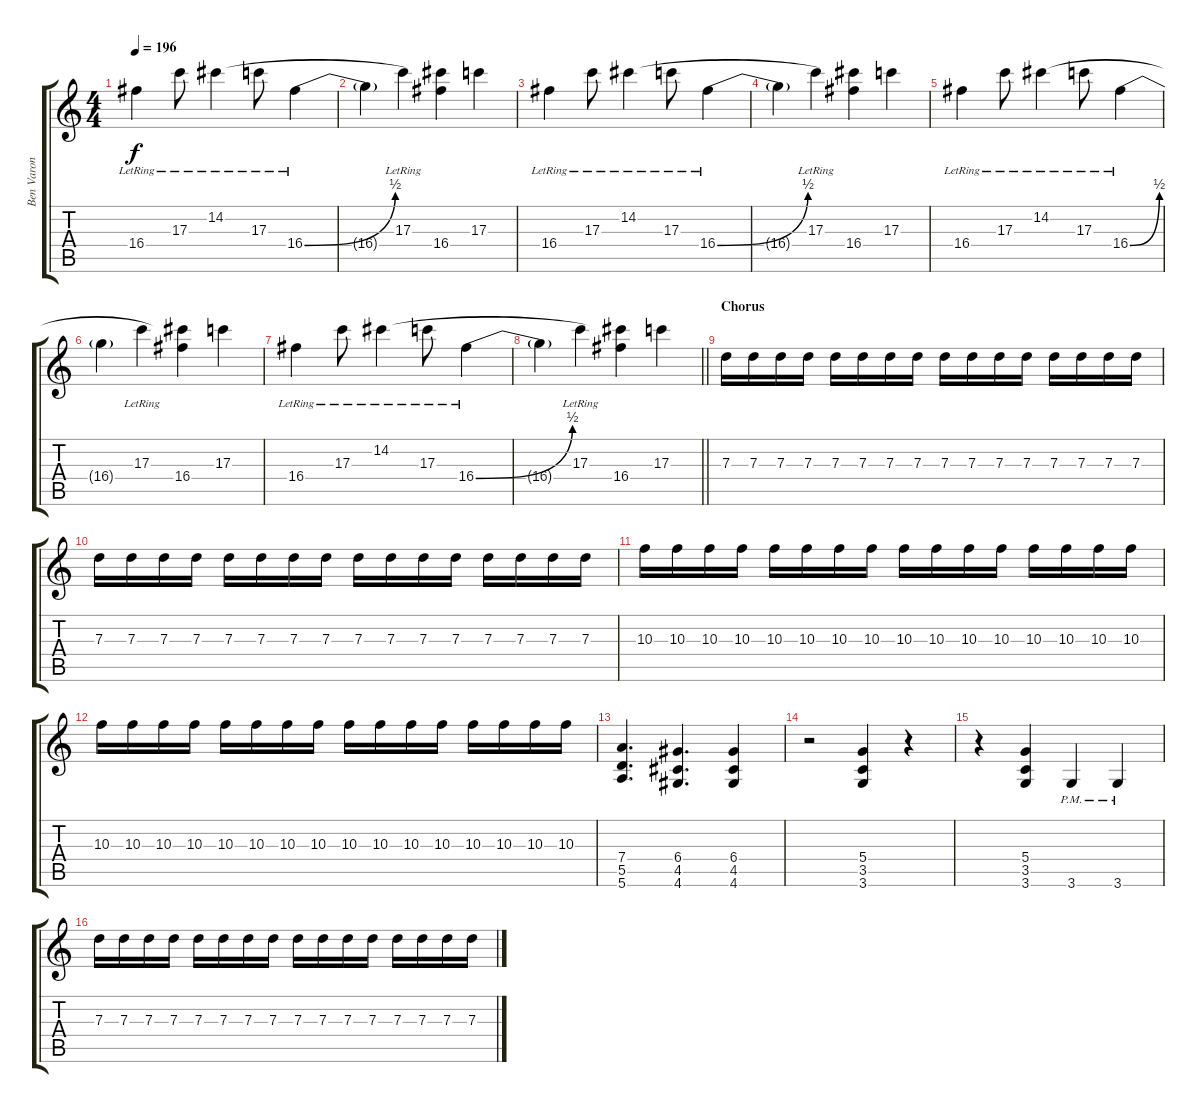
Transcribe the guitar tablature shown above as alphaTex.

\track ("Ben Varon" "Ben Varon") {instrument distortionguitar}
\staff {score tabs}
\tuning (E4 B3 G3 D3 A2 E2) {hide}
\ts (4 4)
\tempo 196
\clef g2
\ks c
16.4{lr}.4{dy f volume 8} 17.3{lr}.8 14.2{lr}.4 17.3{lr}.8 16.4{be (bend 0 0 60 2) lr}.4 |
16.4{t}.4 17.3{lr}.4 (14.2{t} 16.4).4 17.3.4 |
16.4{lr}.4 17.3{lr}.8 14.2{lr}.4 17.3{lr}.8 16.4{be (bend 0 0 60 2) lr}.4 |
16.4{t}.4 17.3{lr}.4 (14.2{t} 16.4).4 17.3.4 |
16.4{lr}.4 17.3{lr}.8 14.2{lr}.4 17.3{lr}.8 16.4{be (bend 0 0 60 2) lr}.4 |
16.4{t}.4 17.3{lr}.4 (14.2{t} 16.4).4 17.3.4 |
16.4{lr}.4 17.3{lr}.8 14.2{lr}.4 17.3{lr}.8 16.4{be (bend 0 0 60 2) lr}.4 |
\barLineRight lightlight
16.4{t}.4 17.3{lr}.4 (14.2{t} 16.4).4 17.3.4 |
\section ("" "Chorus")
7.3.16{volume 13} 7.3.16 7.3.16 7.3.16 7.3.16 7.3.16 7.3.16 7.3.16 7.3.16 7.3.16 7.3.16 7.3.16 7.3.16 7.3.16 7.3.16 7.3.16 |
7.3.16 7.3.16 7.3.16 7.3.16 7.3.16 7.3.16 7.3.16 7.3.16 7.3.16 7.3.16 7.3.16 7.3.16 7.3.16 7.3.16 7.3.16 7.3.16 |
10.3.16 10.3.16 10.3.16 10.3.16 10.3.16 10.3.16 10.3.16 10.3.16 10.3.16 10.3.16 10.3.16 10.3.16 10.3.16 10.3.16 10.3.16 10.3.16 |
10.3.16 10.3.16 10.3.16 10.3.16 10.3.16 10.3.16 10.3.16 10.3.16 10.3.16 10.3.16 10.3.16 10.3.16 10.3.16 10.3.16 10.3.16 10.3.16 |
(7.4 5.5 5.6).4{d} (6.4 4.5 4.6).4{d} (6.4 4.5 4.6).4 |
r.2 (5.4 3.5 3.6).4 r.4 |
r.4 (5.4 3.5 3.6).4 3.6{pm}.4 3.6{pm}.4 |
7.3.16 7.3.16 7.3.16 7.3.16 7.3.16 7.3.16 7.3.16 7.3.16 7.3.16 7.3.16 7.3.16 7.3.16 7.3.16 7.3.16 7.3.16 7.3.16
